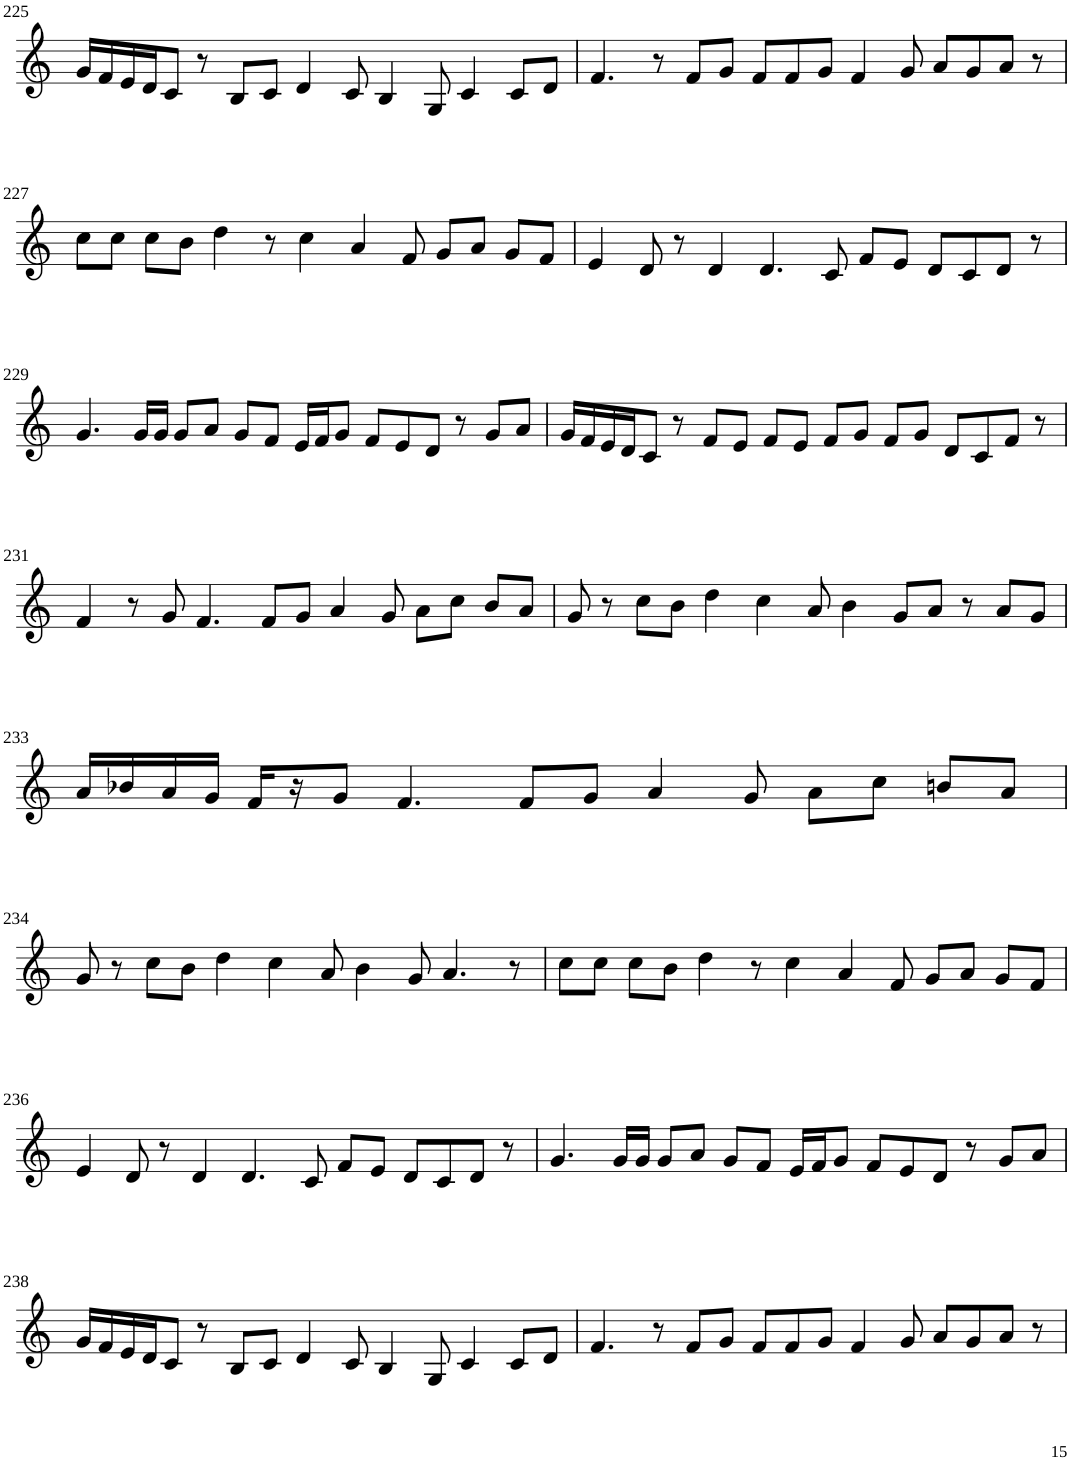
**kern
*part1
*staff1
*I"Violin
!!LO:PB:g=z
*clefG2
*k[]
*M8/4
=225
16g/LL
16f/
16e/
16d/J
8c/J
8r
8B/L
8c/J
4d/
8c/
4B/
8G/
4c/
8c/L
8d/J
=226
4.f/
8r
8f/L
8g/J
8f/L
8f/
8g/J
4f/
8g/
8a/L
8g/
8a/J
8r
!!LO:LB:g=z
=227
8cc\L
8cc\J
8cc\L
8b\J
4dd\
8r
4cc\
4a/
8f/
8g/L
8a/J
8g/L
8f/J
=228
4e/
8d/
8r
4d/
4.d/
8c/
8f/L
8e/J
8d/L
8c/
8d/J
8r
!!LO:LB:g=z
=229
4.g/
16g/LL
16g/JJ
8g/L
8a/J
8g/L
8f/J
16e/LL
16f/J
8g/J
8f/L
8e/
8d/J
8r
8g/L
8a/J
=230
16g/LL
16f/
16e/
16d/J
8c/J
8r
8f/L
8e/J
8f/L
8e/J
8f/L
8g/J
8f/L
8g/J
8d/L
8c/
8f/J
8r
!!LO:LB:g=z
=231
4f/
8r
8g/
4.f/
8f/L
8g/J
4a/
8g/
8a\L
8cc\J
8b/L
8a/J
=232
8g/
8r
8cc\L
8b\J
4dd\
4cc\
8a/
4b\
8g/L
8a/J
8r
8a/L
8g/J
!!LO:LB:g=z
=233
16a/LL
16b-X/
16a/
16g/JJ
16f/LL
16r
8g/J
4.f/
8f/L
8g/J
4a/
8g/
8a\L
8cc\J
8bn/L
8a/J
!!LO:LB:g=z
=234
8g/
8r
8cc\L
8b\J
4dd\
4cc\
8a/
4b\
8g/
4.a/
8r
=235
8cc\L
8cc\J
8cc\L
8b\J
4dd\
8r
4cc\
4a/
8f/
8g/L
8a/J
8g/L
8f/J
!!LO:LB:g=z
=236
4e/
8d/
8r
4d/
4.d/
8c/
8f/L
8e/J
8d/L
8c/
8d/J
8r
=237
4.g/
16g/LL
16g/JJ
8g/L
8a/J
8g/L
8f/J
16e/LL
16f/J
8g/J
8f/L
8e/
8d/J
8r
8g/L
8a/J
!!LO:LB:g=z
=238
16g/LL
16f/
16e/
16d/J
8c/J
8r
8B/L
8c/J
4d/
8c/
4B/
8G/
4c/
8c/L
8d/J
=239
4.f/
8r
8f/L
8g/J
8f/L
8f/
8g/J
4f/
8g/
8a/L
8g/
8a/J
8r
=
*-
